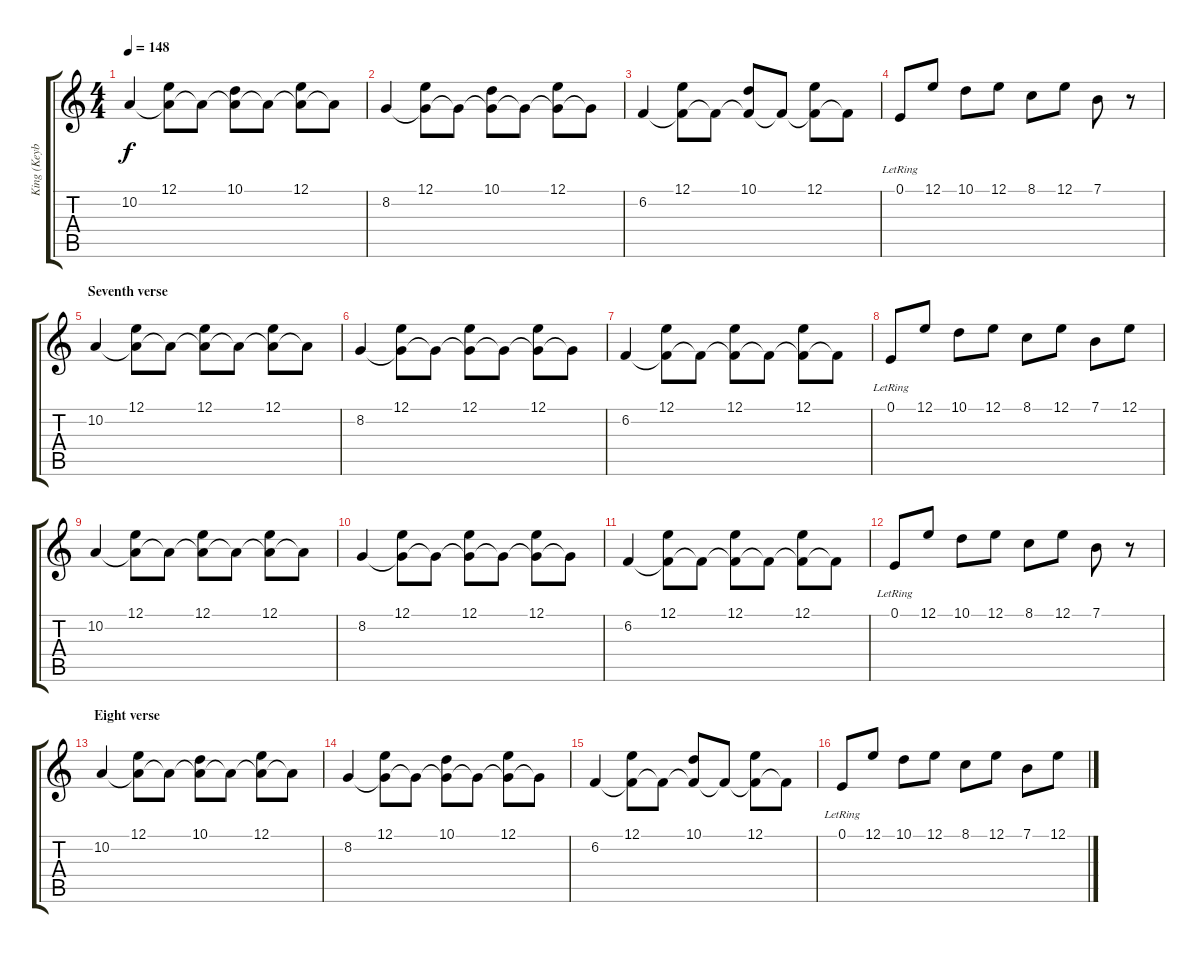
\track ("King (KeybMid)" "King (Keyb") {instrument vibraphone}
\staff {score tabs}
\tuning (E4 B3 G3 D3 A2 E2) {hide}
\ts (4 4)
\tempo 148
\clef g2
\ks c
10.2.4{dy f} (12.1 10.2{t}).8 10.2{t}.8 (10.1 10.2{t}).8 10.2{t}.8 (12.1 10.2{t}).8 10.2{t}.8 |
8.2.4 (12.1 8.2{t}).8 8.2{t}.8 (10.1 8.2{t}).8 8.2{t}.8 (12.1 8.2{t}).8 8.2{t}.8 |
6.2.4 (12.1 6.2{t}).8 6.2{t}.8 (10.1 6.2{t}).8 6.2{t}.8 (12.1 6.2{t}).8 6.2{t}.8 |
0.1{lr}.8 12.1.8 10.1.8 12.1.8 8.1.8 12.1.8 7.1.8 r.8 |
\section ("" "Seventh verse")
10.2.4 (12.1 10.2{t}).8 10.2{t}.8 (12.1 10.2{t}).8 10.2{t}.8 (12.1 10.2{t}).8 10.2{t}.8 |
8.2.4 (12.1 8.2{t}).8 8.2{t}.8 (12.1 8.2{t}).8 8.2{t}.8 (12.1 8.2{t}).8 8.2{t}.8 |
6.2.4 (12.1 6.2{t}).8 6.2{t}.8 (12.1 6.2{t}).8 6.2{t}.8 (12.1 6.2{t}).8 6.2{t}.8 |
0.1{lr}.8 12.1.8 10.1.8 12.1.8 8.1.8 12.1.8 7.1.8 12.1.8 |
10.2.4 (12.1 10.2{t}).8 10.2{t}.8 (12.1 10.2{t}).8 10.2{t}.8 (12.1 10.2{t}).8 10.2{t}.8 |
8.2.4 (12.1 8.2{t}).8 8.2{t}.8 (12.1 8.2{t}).8 8.2{t}.8 (12.1 8.2{t}).8 8.2{t}.8 |
6.2.4 (12.1 6.2{t}).8 6.2{t}.8 (12.1 6.2{t}).8 6.2{t}.8 (12.1 6.2{t}).8 6.2{t}.8 |
0.1{lr}.8 12.1.8 10.1.8 12.1.8 8.1.8 12.1.8 7.1.8 r.8 |
\section ("" "Eight verse")
10.2.4 (12.1 10.2{t}).8 10.2{t}.8 (10.1 10.2{t}).8 10.2{t}.8 (12.1 10.2{t}).8 10.2{t}.8 |
8.2.4 (12.1 8.2{t}).8 8.2{t}.8 (10.1 8.2{t}).8 8.2{t}.8 (12.1 8.2{t}).8 8.2{t}.8 |
6.2.4 (12.1 6.2{t}).8 6.2{t}.8 (10.1 6.2{t}).8 6.2{t}.8 (12.1 6.2{t}).8 6.2{t}.8 |
0.1{lr}.8 12.1.8 10.1.8 12.1.8 8.1.8 12.1.8 7.1.8 12.1.8
